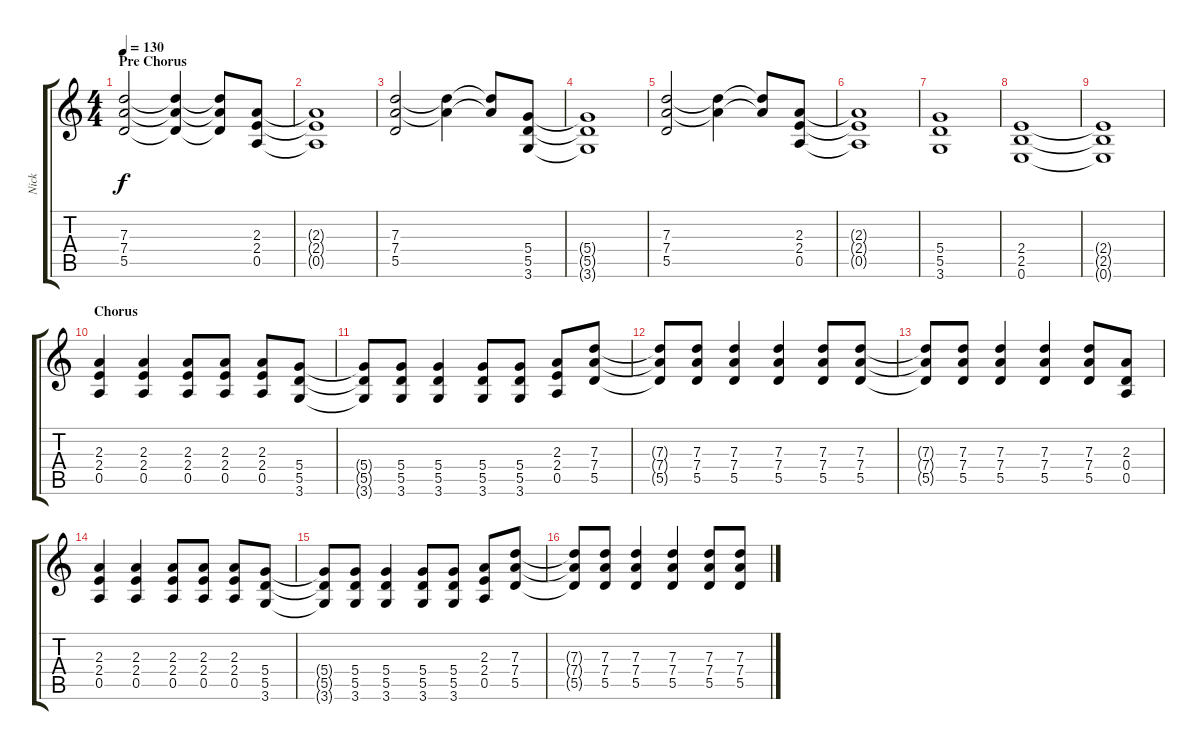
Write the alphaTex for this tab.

\track ("Nick" "Nick") {instrument distortionguitar}
\staff {score tabs}
\tuning (E4 B3 G3 D3 A2 E2) {hide}
\ts (4 4)
\section ("" "Pre Chorus")
\tempo 130
\clef g2
\ks c
(7.3 7.4 5.5).2{dy f} (7.3{t} 7.4{t} 5.5{t}).4 (7.3{t} 7.4{t} 5.5{t}).8 (2.3 2.4 0.5).8 |
(2.3{t} 2.4{t} 0.5{t}).1 |
(7.3 7.4 5.5).2 (7.3{t} 7.4{t}).4 (7.3{t} 7.4{t}).8 (5.4 5.5 3.6).8 |
(5.4{t} 5.5{t} 3.6{t}).1 |
(7.3 7.4 5.5).2 (7.3{t} 7.4{t}).4 (7.3{t} 7.4{t}).8 (2.3 2.4 0.5).8 |
(2.3{t} 2.4{t} 0.5{t}).1 |
(5.4 5.5 3.6).1 |
(2.4 2.5 0.6).1 |
(2.4{t} 2.5{t} 0.6{t}).1 |
\section ("" "Chorus")
(2.3 2.4 0.5).4 (2.3 2.4 0.5).4 (2.3 2.4 0.5).8 (2.3 2.4 0.5).8 (2.3 2.4 0.5).8 (5.4 5.5 3.6).8 |
(5.4{t} 5.5{t} 3.6{t}).8 (5.4 5.5 3.6).8 (5.4 5.5 3.6).4 (5.4 5.5 3.6).8 (5.4 5.5 3.6).8 (2.3 2.4 0.5).8 (7.3 7.4 5.5).8 |
(7.3{t} 7.4{t} 5.5{t}).8 (7.3 7.4 5.5).8 (7.3 7.4 5.5).4 (7.3 7.4 5.5).4 (7.3 7.4 5.5).8 (7.3 7.4 5.5).8 |
(7.3{t} 7.4{t} 5.5{t}).8 (7.3 7.4 5.5).8 (7.3 7.4 5.5).4 (7.3 7.4 5.5).4 (7.3 7.4 5.5).8 (2.3 0.4 0.5).8 |
(2.3 2.4 0.5).4 (2.3 2.4 0.5).4 (2.3 2.4 0.5).8 (2.3 2.4 0.5).8 (2.3 2.4 0.5).8 (5.4 5.5 3.6).8 |
(5.4{t} 5.5{t} 3.6{t}).8 (5.4 5.5 3.6).8 (5.4 5.5 3.6).4 (5.4 5.5 3.6).8 (5.4 5.5 3.6).8 (2.3 2.4 0.5).8 (7.3 7.4 5.5).8 |
(7.3{t} 7.4{t} 5.5{t}).8 (7.3 7.4 5.5).8 (7.3 7.4 5.5).4 (7.3 7.4 5.5).4 (7.3 7.4 5.5).8 (7.3 7.4 5.5).8
